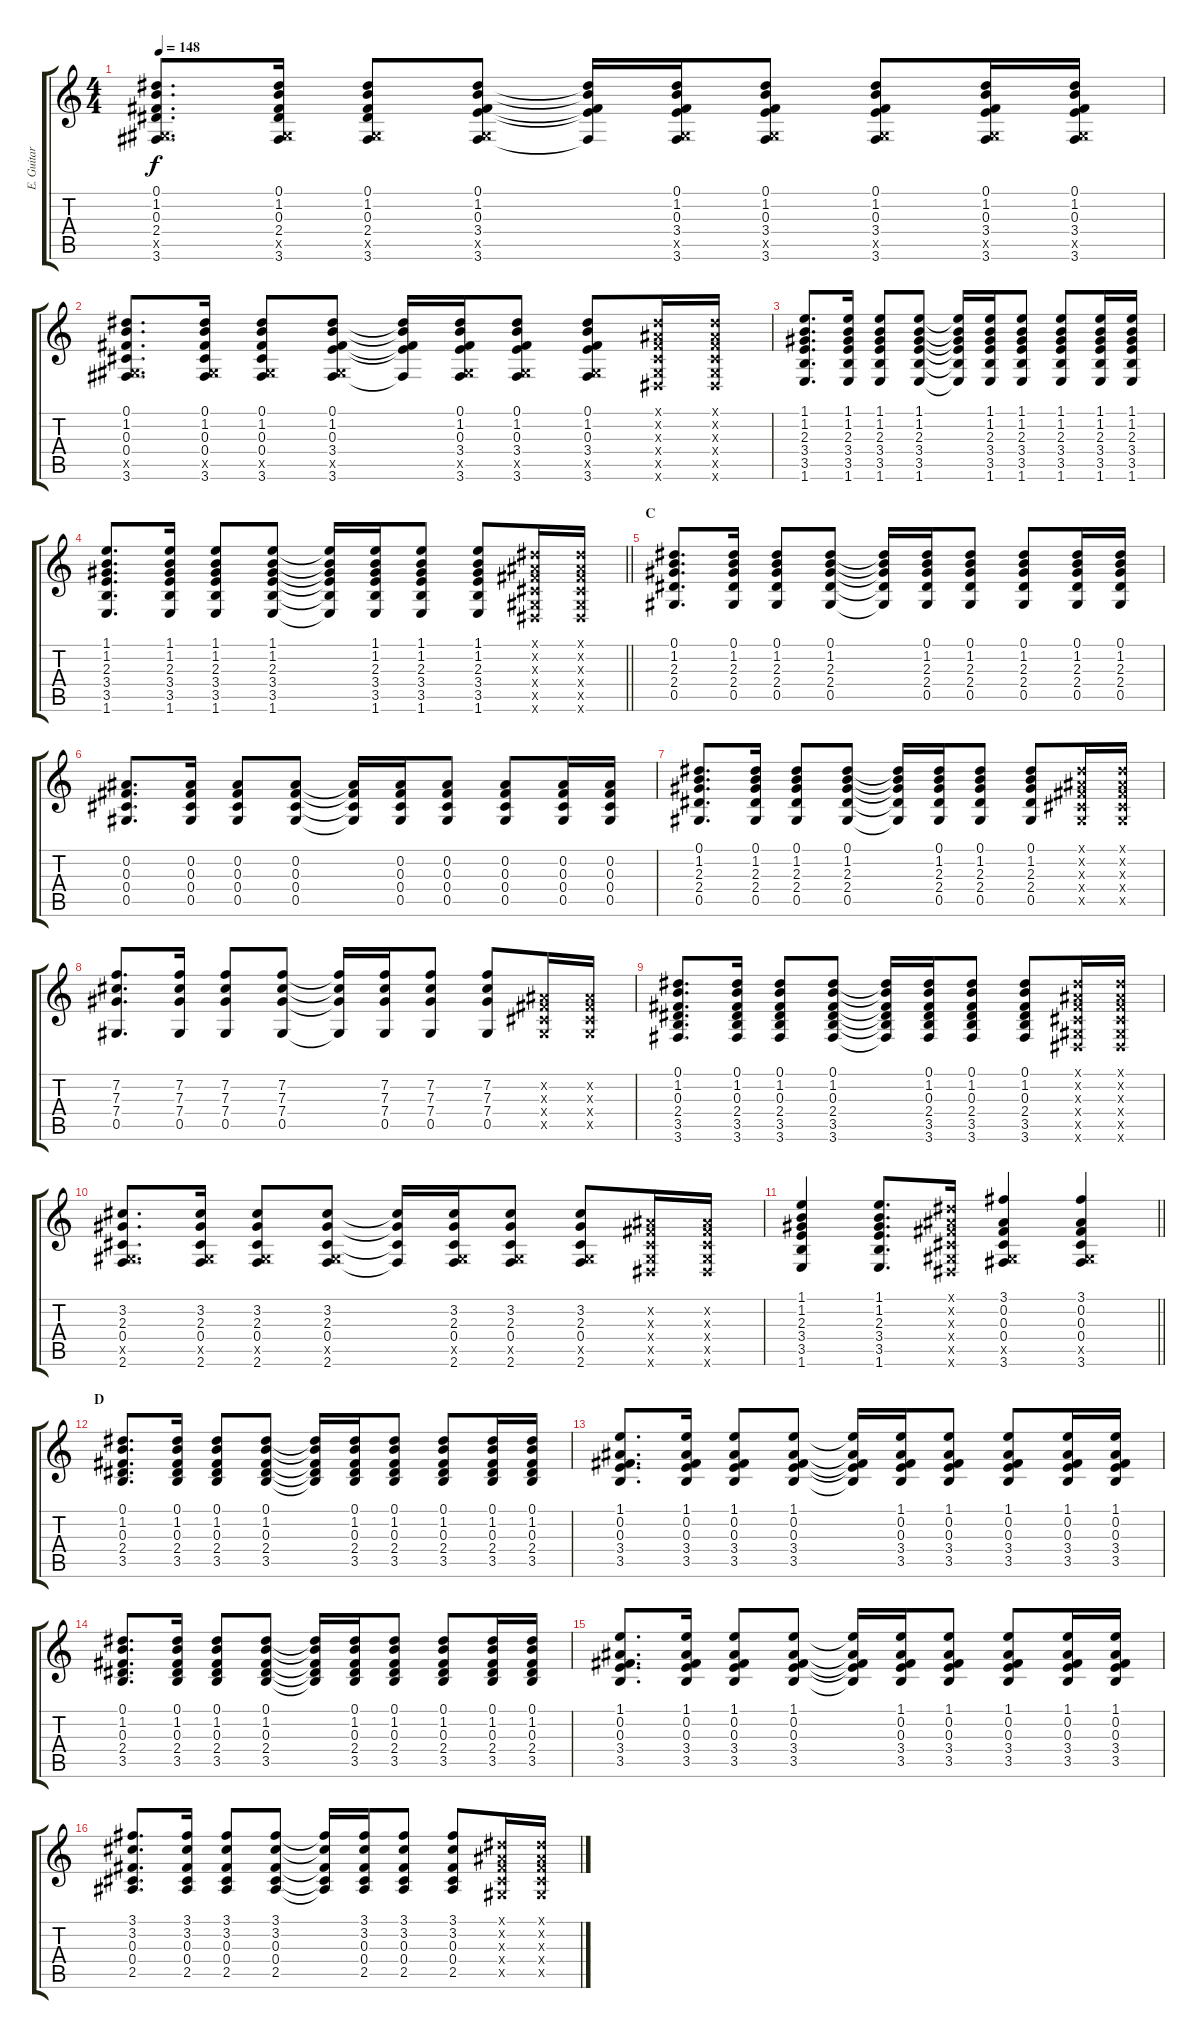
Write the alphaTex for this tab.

\track ("E. Guitar III (R. Channel)" "E. Guitar ") {instrument overdrivenguitar}
\staff {score tabs}
\tuning (Eb4 Bb3 Gb3 Db3 Ab2 Eb2) {hide}
\ts (4 4)
\tempo 148
\clef g2
\ks c
(0.1 1.2 0.3 2.4 0.5{x} 3.6).8{d dy f} (0.1 1.2 0.3 2.4 0.5{x} 3.6).16 (0.1 1.2 0.3 2.4 0.5{x} 3.6).8 (0.1 1.2 0.3 3.4 0.5{x} 3.6).8 (0.1{t} 1.2{t} 0.3{t} 3.4{t} 3.6{t}).16 (0.1 1.2 0.3 3.4 0.5{x} 3.6).16 (0.1 1.2 0.3 3.4 0.5{x} 3.6).8 (0.1 1.2 0.3 3.4 0.5{x} 3.6).8 (0.1 1.2 0.3 3.4 0.5{x} 3.6).16 (0.1 1.2 0.3 3.4 0.5{x} 3.6).16 |
(0.1 1.2 0.3 0.4 0.5{x} 3.6).8{d} (0.1 1.2 0.3 0.4 0.5{x} 3.6).16 (0.1 1.2 0.3 0.4 0.5{x} 3.6).8 (0.1 1.2 0.3 3.4 0.5{x} 3.6).8 (0.1{t} 1.2{t} 0.3{t} 3.4{t} 3.6{t}).16 (0.1 1.2 0.3 3.4 0.5{x} 3.6).16 (0.1 1.2 0.3 3.4 0.5{x} 3.6).8 (0.1 1.2 0.3 3.4 0.5{x} 3.6).8 (0.1{x} 0.2{x} 0.3{x} 0.4{x} 0.5{x} 0.6{x}).16 (0.1{x} 0.2{x} 0.3{x} 0.4{x} 0.5{x} 0.6{x}).16 |
(1.1 1.2 2.3 3.4 3.5 1.6).8{d} (1.1 1.2 2.3 3.4 3.5 1.6).16 (1.1 1.2 2.3 3.4 3.5 1.6).8 (1.1 1.2 2.3 3.4 3.5 1.6).8 (1.1{t} 1.2{t} 2.3{t} 3.4{t} 3.5{t} 1.6{t}).16 (1.1 1.2 2.3 3.4 3.5 1.6).16 (1.1 1.2 2.3 3.4 3.5 1.6).8 (1.1 1.2 2.3 3.4 3.5 1.6).8 (1.1 1.2 2.3 3.4 3.5 1.6).16 (1.1 1.2 2.3 3.4 3.5 1.6).16 |
\barLineRight lightlight
(1.1 1.2 2.3 3.4 3.5 1.6).8{d} (1.1 1.2 2.3 3.4 3.5 1.6).16 (1.1 1.2 2.3 3.4 3.5 1.6).8 (1.1 1.2 2.3 3.4 3.5 1.6).8 (1.1{t} 1.2{t} 2.3{t} 3.4{t} 3.5{t} 1.6{t}).16 (1.1 1.2 2.3 3.4 3.5 1.6).16 (1.1 1.2 2.3 3.4 3.5 1.6).8 (1.1 1.2 2.3 3.4 3.5 1.6).8 (0.1{x} 0.2{x} 0.3{x} 0.4{x} 0.5{x} 0.6{x}).16 (0.1{x} 0.2{x} 0.3{x} 0.4{x} 0.5{x} 0.6{x}).16 |
\section ("" "C")
(0.1 1.2 2.3 2.4 0.5).8{d} (0.1 1.2 2.3 2.4 0.5).16 (0.1 1.2 2.3 2.4 0.5).8 (0.1 1.2 2.3 2.4 0.5).8 (0.1{t} 1.2{t} 2.3{t} 2.4{t} 0.5{t}).16 (0.1 1.2 2.3 2.4 0.5).16 (0.1 1.2 2.3 2.4 0.5).8 (0.1 1.2 2.3 2.4 0.5).8 (0.1 1.2 2.3 2.4 0.5).16 (0.1 1.2 2.3 2.4 0.5).16 |
(0.2 0.3 0.4 0.5).8{d} (0.2 0.3 0.4 0.5).16 (0.2 0.3 0.4 0.5).8 (0.2 0.3 0.4 0.5).8 (0.2{t} 0.3{t} 0.4{t} 0.5{t}).16 (0.2 0.3 0.4 0.5).16 (0.2 0.3 0.4 0.5).8 (0.2 0.3 0.4 0.5).8 (0.2 0.3 0.4 0.5).16 (0.2 0.3 0.4 0.5).16 |
(0.1 1.2 2.3 2.4 0.5).8{d} (0.1 1.2 2.3 2.4 0.5).16 (0.1 1.2 2.3 2.4 0.5).8 (0.1 1.2 2.3 2.4 0.5).8 (0.1{t} 1.2{t} 2.3{t} 2.4{t} 0.5{t}).16 (0.1 1.2 2.3 2.4 0.5).16 (0.1 1.2 2.3 2.4 0.5).8 (0.1 1.2 2.3 2.4 0.5).8 (0.1{x} 0.2{x} 0.3{x} 0.4{x} 0.5{x}).16 (0.1{x} 0.2{x} 0.3{x} 0.4{x} 0.5{x}).16 |
(7.2 7.3 7.4 0.5).8{d} (7.2 7.3 7.4 0.5).16 (7.2 7.3 7.4 0.5).8 (7.2 7.3 7.4 0.5).8 (7.2{t} 7.3{t} 7.4{t} 0.5{t}).16 (7.2 7.3 7.4 0.5).16 (7.2 7.3 7.4 0.5).8 (7.2 7.3 7.4 0.5).8 (0.2{x} 0.3{x} 0.4{x} 0.5{x}).16 (0.2{x} 0.3{x} 0.4{x} 0.5{x}).16 |
(0.1 1.2 0.3 2.4 3.5 3.6).8{d} (0.1 1.2 0.3 2.4 3.5 3.6).16 (0.1 1.2 0.3 2.4 3.5 3.6).8 (0.1 1.2 0.3 2.4 3.5 3.6).8 (0.1{t} 1.2{t} 0.3{t} 2.4{t} 3.5{t} 3.6{t}).16 (0.1 1.2 0.3 2.4 3.5 3.6).16 (0.1 1.2 0.3 2.4 3.5 3.6).8 (0.1 1.2 0.3 2.4 3.5 3.6).8 (0.1{x} 0.2{x} 0.3{x} 0.4{x} 0.5{x} 0.6{x}).16 (0.1{x} 0.2{x} 0.3{x} 0.4{x} 0.5{x} 0.6{x}).16 |
(3.2 2.3 0.4 0.5{x} 2.6).8{d} (3.2 2.3 0.4 0.5{x} 2.6).16 (3.2 2.3 0.4 0.5{x} 2.6).8 (3.2 2.3 0.4 0.5{x} 2.6).8 (3.2{t} 2.3{t} 0.4{t} 2.6{t}).16 (3.2 2.3 0.4 0.5{x} 2.6).16 (3.2 2.3 0.4 0.5{x} 2.6).8 (3.2 2.3 0.4 0.5{x} 2.6).8 (0.2{x} 0.3{x} 0.4{x} 0.5{x} 0.6{x}).16 (0.2{x} 0.3{x} 0.4{x} 0.5{x} 0.6{x}).16 |
\barLineRight lightlight
(1.1 1.2 2.3 3.4 3.5 1.6).4 (1.1 1.2 2.3 3.4 3.5 1.6).8{d} (0.1{x} 0.2{x} 0.3{x} 0.4{x} 0.5{x} 0.6{x}).16 (3.1 0.2 0.3 0.4 0.5{x} 3.6).4 (3.1 0.2 0.3 0.4 0.5{x} 3.6).4 |
\section ("" "D")
(0.1 1.2 0.3 2.4 3.5).8{d} (0.1 1.2 0.3 2.4 3.5).16 (0.1 1.2 0.3 2.4 3.5).8 (0.1 1.2 0.3 2.4 3.5).8 (0.1{t} 1.2{t} 0.3{t} 2.4{t} 3.5{t}).16 (0.1 1.2 0.3 2.4 3.5).16 (0.1 1.2 0.3 2.4 3.5).8 (0.1 1.2 0.3 2.4 3.5).8 (0.1 1.2 0.3 2.4 3.5).16 (0.1 1.2 0.3 2.4 3.5).16 |
(1.1 0.2 0.3 3.4 3.5).8{d} (1.1 0.2 0.3 3.4 3.5).16 (1.1 0.2 0.3 3.4 3.5).8 (1.1 0.2 0.3 3.4 3.5).8 (1.1{t} 0.2{t} 0.3{t} 3.4{t} 3.5{t}).16 (1.1 0.2 0.3 3.4 3.5).16 (1.1 0.2 0.3 3.4 3.5).8 (1.1 0.2 0.3 3.4 3.5).8 (1.1 0.2 0.3 3.4 3.5).16 (1.1 0.2 0.3 3.4 3.5).16 |
(0.1 1.2 0.3 2.4 3.5).8{d} (0.1 1.2 0.3 2.4 3.5).16 (0.1 1.2 0.3 2.4 3.5).8 (0.1 1.2 0.3 2.4 3.5).8 (0.1{t} 1.2{t} 0.3{t} 2.4{t} 3.5{t}).16 (0.1 1.2 0.3 2.4 3.5).16 (0.1 1.2 0.3 2.4 3.5).8 (0.1 1.2 0.3 2.4 3.5).8 (0.1 1.2 0.3 2.4 3.5).16 (0.1 1.2 0.3 2.4 3.5).16 |
(1.1 0.2 0.3 3.4 3.5).8{d} (1.1 0.2 0.3 3.4 3.5).16 (1.1 0.2 0.3 3.4 3.5).8 (1.1 0.2 0.3 3.4 3.5).8 (1.1{t} 0.2{t} 0.3{t} 3.4{t} 3.5{t}).16 (1.1 0.2 0.3 3.4 3.5).16 (1.1 0.2 0.3 3.4 3.5).8 (1.1 0.2 0.3 3.4 3.5).8 (1.1 0.2 0.3 3.4 3.5).16 (1.1 0.2 0.3 3.4 3.5).16 |
(3.1 3.2 0.3 0.4 2.5).8{d} (3.1 3.2 0.3 0.4 2.5).16 (3.1 3.2 0.3 0.4 2.5).8 (3.1 3.2 0.3 0.4 2.5).8 (3.1{t} 3.2{t} 0.3{t} 0.4{t} 2.5{t}).16 (3.1 3.2 0.3 0.4 2.5).16 (3.1 3.2 0.3 0.4 2.5).8 (3.1 3.2 0.3 0.4 2.5).8 (0.1{x} 0.2{x} 0.3{x} 0.4{x} 0.5{x}).16 (0.1{x} 0.2{x} 0.3{x} 0.4{x} 0.5{x}).16
